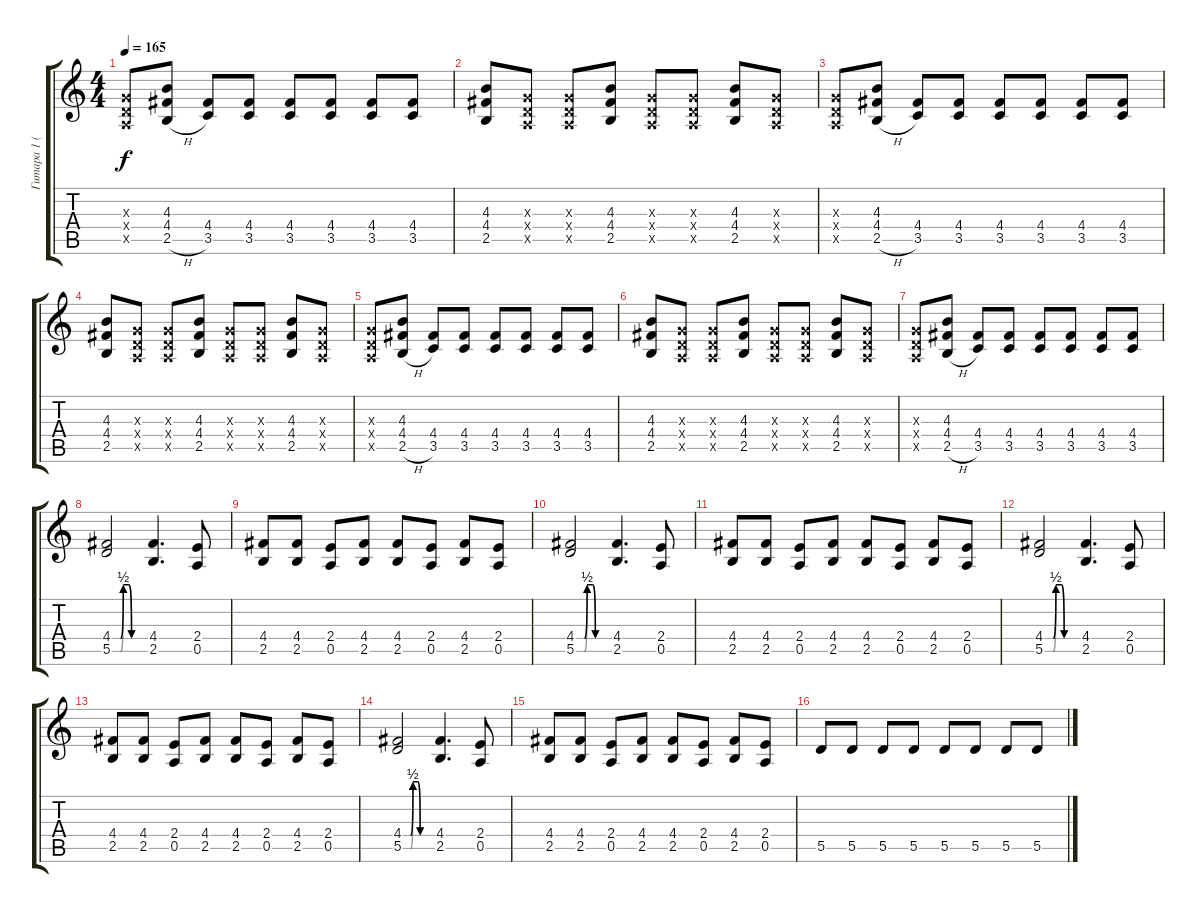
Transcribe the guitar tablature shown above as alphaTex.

\track ("Гитара 1 (вариант)" "Гитара 1 (") {instrument distortionguitar}
\staff {score tabs}
\tuning (E4 B3 G3 D3 A2 E2) {hide}
\ts (4 4)
\tempo 165
\clef g2
\ks c
(0.3{x} 0.4{x} 0.5{x}).8{dy f} (4.3 4.4 2.5{h}).8 (4.4 3.5).8 (4.4 3.5).8 (4.4 3.5).8 (4.4 3.5).8 (4.4 3.5).8 (4.4 3.5).8 |
(4.3 4.4 2.5).8 (0.3{x} 0.4{x} 0.5{x}).8 (0.3{x} 0.4{x} 0.5{x}).8 (4.3 4.4 2.5).8 (0.3{x} 0.4{x} 0.5{x}).8 (0.3{x} 0.4{x} 0.5{x}).8 (4.3 4.4 2.5).8 (0.3{x} 0.4{x} 0.5{x}).8 |
(0.3{x} 0.4{x} 0.5{x}).8 (4.3 4.4 2.5{h}).8 (4.4 3.5).8 (4.4 3.5).8 (4.4 3.5).8 (4.4 3.5).8 (4.4 3.5).8 (4.4 3.5).8 |
(4.3 4.4 2.5).8 (0.3{x} 0.4{x} 0.5{x}).8 (0.3{x} 0.4{x} 0.5{x}).8 (4.3 4.4 2.5).8 (0.3{x} 0.4{x} 0.5{x}).8 (0.3{x} 0.4{x} 0.5{x}).8 (4.3 4.4 2.5).8 (0.3{x} 0.4{x} 0.5{x}).8 |
(0.3{x} 0.4{x} 0.5{x}).8 (4.3 4.4 2.5{h}).8 (4.4 3.5).8 (4.4 3.5).8 (4.4 3.5).8 (4.4 3.5).8 (4.4 3.5).8 (4.4 3.5).8 |
(4.3 4.4 2.5).8 (0.3{x} 0.4{x} 0.5{x}).8 (0.3{x} 0.4{x} 0.5{x}).8 (4.3 4.4 2.5).8 (0.3{x} 0.4{x} 0.5{x}).8 (0.3{x} 0.4{x} 0.5{x}).8 (4.3 4.4 2.5).8 (0.3{x} 0.4{x} 0.5{x}).8 |
(0.3{x} 0.4{x} 0.5{x}).8 (4.3 4.4 2.5{h}).8 (4.4 3.5).8 (4.4 3.5).8 (4.4 3.5).8 (4.4 3.5).8 (4.4 3.5).8 (4.4 3.5).8 |
(4.4{be (custom 0 0 15 0 20 2 30 2 35 0 60 0)} 5.5{be (custom 0 0 15 0 20 2 30 2 35 0 60 0)}).2 (4.4 2.5).4{d} (2.4 0.5).8 |
(4.4 2.5).8 (4.4 2.5).8 (2.4 0.5).8 (4.4 2.5).8 (4.4 2.5).8 (2.4 0.5).8 (4.4 2.5).8 (2.4 0.5).8 |
(4.4{be (custom 0 0 15 0 20 2 30 2 35 0 60 0)} 5.5{be (custom 0 0 15 0 20 2 30 2 35 0 60 0)}).2 (4.4 2.5).4{d} (2.4 0.5).8 |
(4.4 2.5).8 (4.4 2.5).8 (2.4 0.5).8 (4.4 2.5).8 (4.4 2.5).8 (2.4 0.5).8 (4.4 2.5).8 (2.4 0.5).8 |
(4.4{be (custom 0 0 15 0 20 2 30 2 35 0 60 0)} 5.5{be (custom 0 0 15 0 20 2 30 2 35 0 60 0)}).2 (4.4 2.5).4{d} (2.4 0.5).8 |
(4.4 2.5).8 (4.4 2.5).8 (2.4 0.5).8 (4.4 2.5).8 (4.4 2.5).8 (2.4 0.5).8 (4.4 2.5).8 (2.4 0.5).8 |
(4.4{be (custom 0 0 15 0 20 2 30 2 35 0 60 0)} 5.5{be (custom 0 0 15 0 20 2 30 2 35 0 60 0)}).2 (4.4 2.5).4{d} (2.4 0.5).8 |
(4.4 2.5).8 (4.4 2.5).8 (2.4 0.5).8 (4.4 2.5).8 (4.4 2.5).8 (2.4 0.5).8 (4.4 2.5).8 (2.4 0.5).8 |
5.5.8 5.5.8 5.5.8 5.5.8 5.5.8 5.5.8 5.5.8 5.5.8
